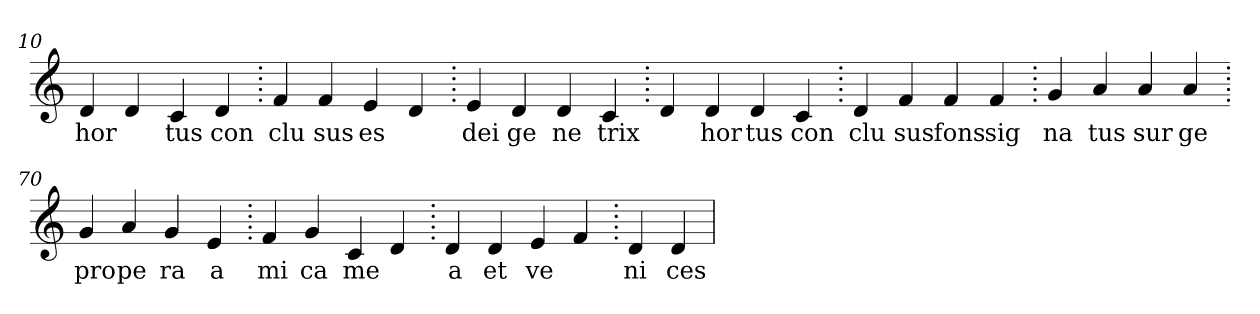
**kern	**text
*part1	*part1
*staff1	*staff1
*clefG2	*
=10.	=10.
4d	hor
4d	.
4c	tus
4d	con
=20.	=20.
4f	clu
4f	sus
4e	es
4d	.
=30.	=30.
4e	dei
4d	ge
4d	ne
4c	trix
=40.	=40.
4d	.
4d	hor
4d	tus
4c	con
=50.	=50.
4d	clu
4f	sus
4f	fons
4f	sig
=60.	=60.
4g	na
4a	tus
4a	sur
4a	ge
=70.	=70.
4g	pro
4a	pe
4g	ra
4e	a
=80.	=80.
4f	mi
4g	ca
4c	me
4d	.
=90.	=90.
4d	a
4d	et
4e	ve
4f	.
=100.	=100.
4d	ni
4d	ces
=	=
*-	*-
